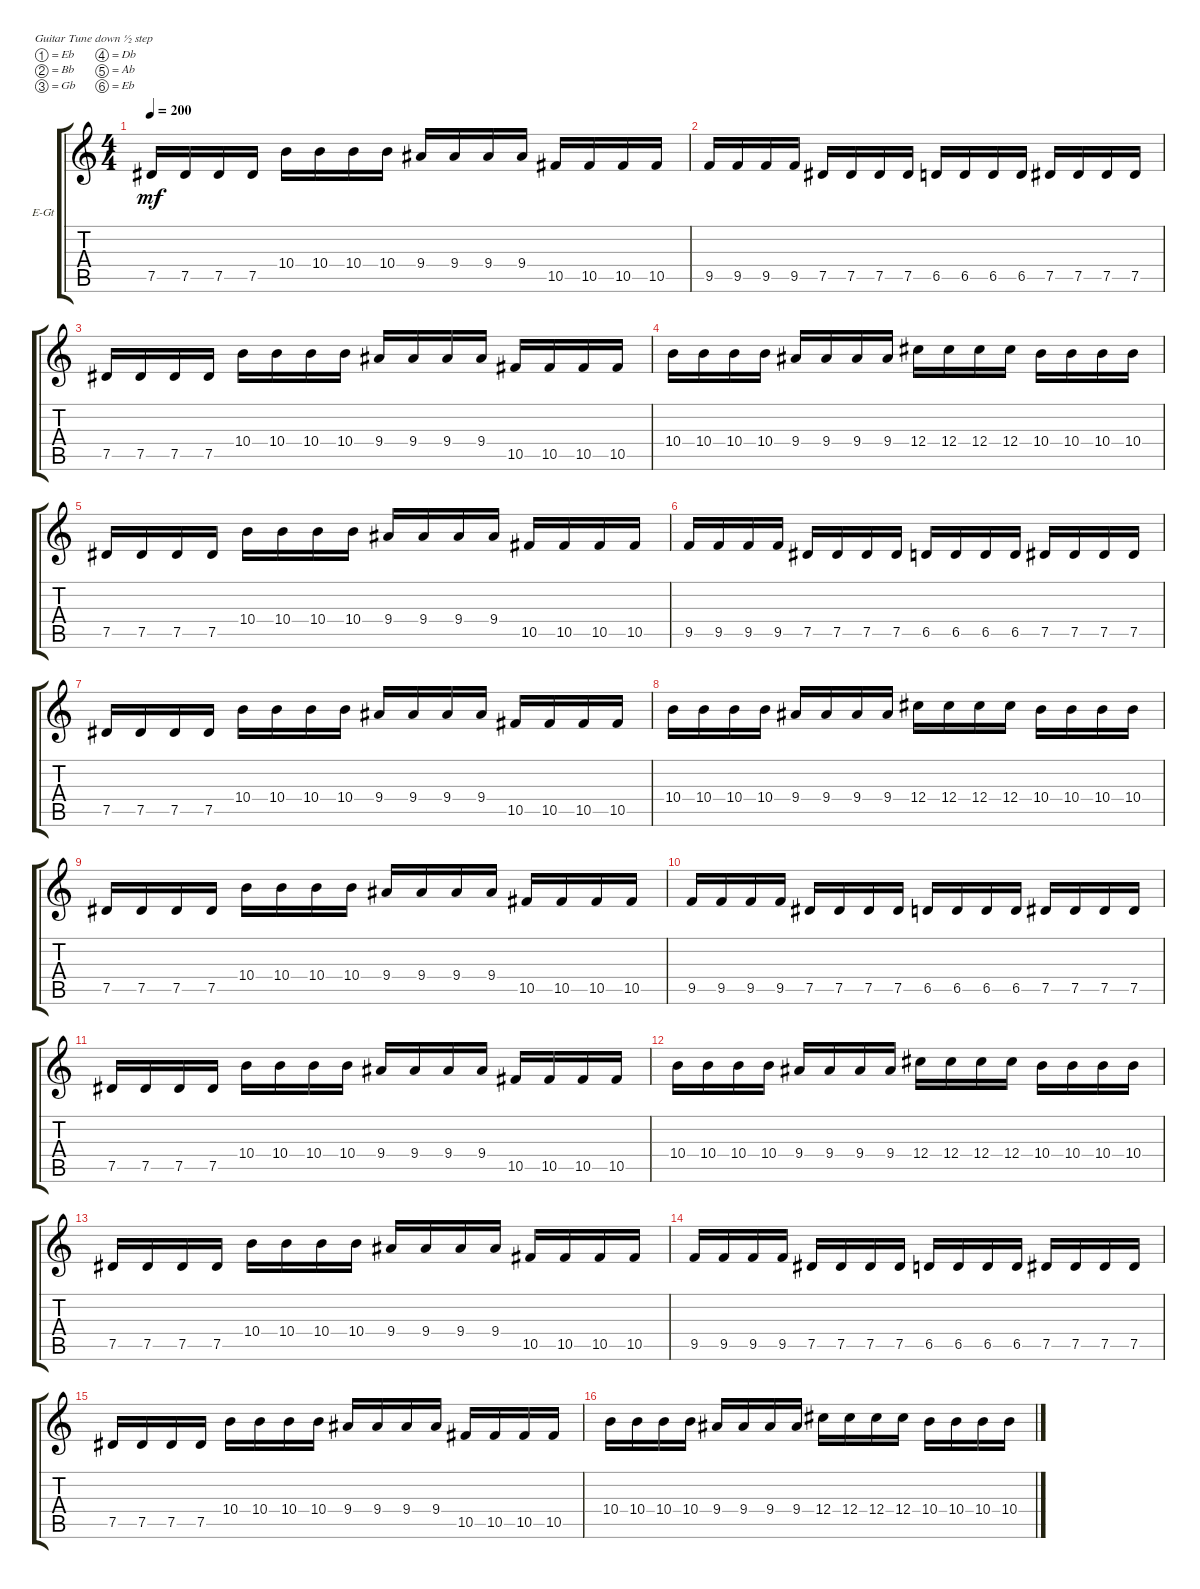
\bracketExtendMode groupsimilarinstruments
\firstSystemTrackNameOrientation horizontal
\otherSystemsTrackNameOrientation horizontal
\track ("Electric Guitar 2" "E-Gt") {instrument distortionguitar}
\staff {score tabs}
\tuning (Eb4 Bb3 Gb3 Db3 Ab2 Eb2)
\ts (4 4)
\tempo 200
\clef g2
\ks c
7.5.16{dy mf} 7.5.16 7.5.16 7.5.16 10.4.16 10.4.16 10.4.16 10.4.16 9.4.16 9.4.16 9.4.16 9.4.16 10.5.16 10.5.16 10.5.16 10.5.16 |
9.5.16 9.5.16 9.5.16 9.5.16 7.5.16 7.5.16 7.5.16 7.5.16 6.5.16 6.5.16 6.5.16 6.5.16 7.5.16 7.5.16 7.5.16 7.5.16 |
7.5.16 7.5.16 7.5.16 7.5.16 10.4.16 10.4.16 10.4.16 10.4.16 9.4.16 9.4.16 9.4.16 9.4.16 10.5.16 10.5.16 10.5.16 10.5.16 |
10.4.16 10.4.16 10.4.16 10.4.16 9.4.16 9.4.16 9.4.16 9.4.16 12.4.16 12.4.16 12.4.16 12.4.16 10.4.16 10.4.16 10.4.16 10.4.16 |
7.5.16 7.5.16 7.5.16 7.5.16 10.4.16 10.4.16 10.4.16 10.4.16 9.4.16 9.4.16 9.4.16 9.4.16 10.5.16 10.5.16 10.5.16 10.5.16 |
9.5.16 9.5.16 9.5.16 9.5.16 7.5.16 7.5.16 7.5.16 7.5.16 6.5.16 6.5.16 6.5.16 6.5.16 7.5.16 7.5.16 7.5.16 7.5.16 |
7.5.16 7.5.16 7.5.16 7.5.16 10.4.16 10.4.16 10.4.16 10.4.16 9.4.16 9.4.16 9.4.16 9.4.16 10.5.16 10.5.16 10.5.16 10.5.16 |
10.4.16 10.4.16 10.4.16 10.4.16 9.4.16 9.4.16 9.4.16 9.4.16 12.4.16 12.4.16 12.4.16 12.4.16 10.4.16 10.4.16 10.4.16 10.4.16 |
7.5.16 7.5.16 7.5.16 7.5.16 10.4.16 10.4.16 10.4.16 10.4.16 9.4.16 9.4.16 9.4.16 9.4.16 10.5.16 10.5.16 10.5.16 10.5.16 |
9.5.16 9.5.16 9.5.16 9.5.16 7.5.16 7.5.16 7.5.16 7.5.16 6.5.16 6.5.16 6.5.16 6.5.16 7.5.16 7.5.16 7.5.16 7.5.16 |
7.5.16 7.5.16 7.5.16 7.5.16 10.4.16 10.4.16 10.4.16 10.4.16 9.4.16 9.4.16 9.4.16 9.4.16 10.5.16 10.5.16 10.5.16 10.5.16 |
10.4.16 10.4.16 10.4.16 10.4.16 9.4.16 9.4.16 9.4.16 9.4.16 12.4.16 12.4.16 12.4.16 12.4.16 10.4.16 10.4.16 10.4.16 10.4.16 |
7.5.16 7.5.16 7.5.16 7.5.16 10.4.16 10.4.16 10.4.16 10.4.16 9.4.16 9.4.16 9.4.16 9.4.16 10.5.16 10.5.16 10.5.16 10.5.16 |
9.5.16 9.5.16 9.5.16 9.5.16 7.5.16 7.5.16 7.5.16 7.5.16 6.5.16 6.5.16 6.5.16 6.5.16 7.5.16 7.5.16 7.5.16 7.5.16 |
7.5.16 7.5.16 7.5.16 7.5.16 10.4.16 10.4.16 10.4.16 10.4.16 9.4.16 9.4.16 9.4.16 9.4.16 10.5.16 10.5.16 10.5.16 10.5.16 |
10.4.16 10.4.16 10.4.16 10.4.16 9.4.16 9.4.16 9.4.16 9.4.16 12.4.16 12.4.16 12.4.16 12.4.16 10.4.16 10.4.16 10.4.16 10.4.16
